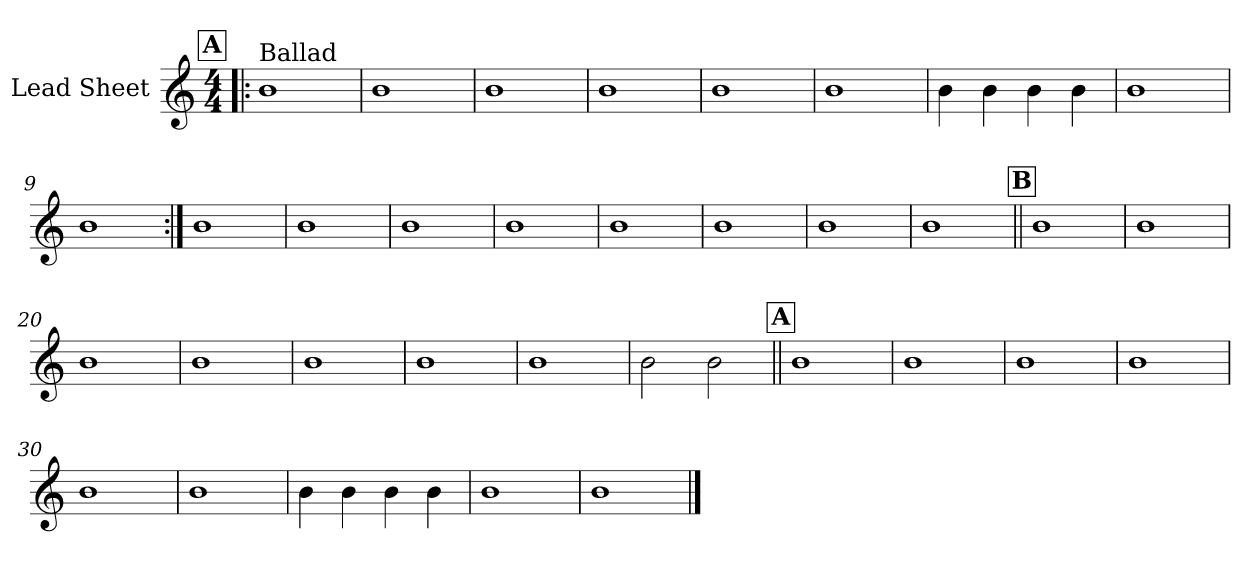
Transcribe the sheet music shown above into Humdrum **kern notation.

**kern
*part1
*staff1
*I"Lead Sheet
*clefG2
*k[]
*M4/4
!!LO:REH:place=s1:a:fs=14:t=A
=1!|:
!LO:TX:a:t=Ballad
1b
=2
1b
=3
1b
=4
1b
!!LO:LB:g=z
=5
1b
=6
1b
=7
4b\
4b\
4b\
4b\
=8
1b
=9
1b
!!LO:LB:g=z
=10:|!
1b
=11
1b
=12
1b
=13
1b
!!LO:LB:g=z
=14
1b
=15
1b
=16
1b
=17
1b
!!LO:LB:g=z
!!LO:REH:place=s1:a:fs=14:t=B
=18||
1b
=19
1b
=20
1b
=21
1b
!!LO:LB:g=z
=22
1b
=23
1b
=24
1b
=25
2b\
2b\
!!LO:LB:g=z
!!LO:REH:place=s1:a:fs=14:t=A
=26||
1b
=27
1b
=28
1b
=29
1b
!!LO:LB:g=z
=30
1b
=31
1b
=32
4b\
4b\
4b\
4b\
=33
1b
=34
1b
==
*-
